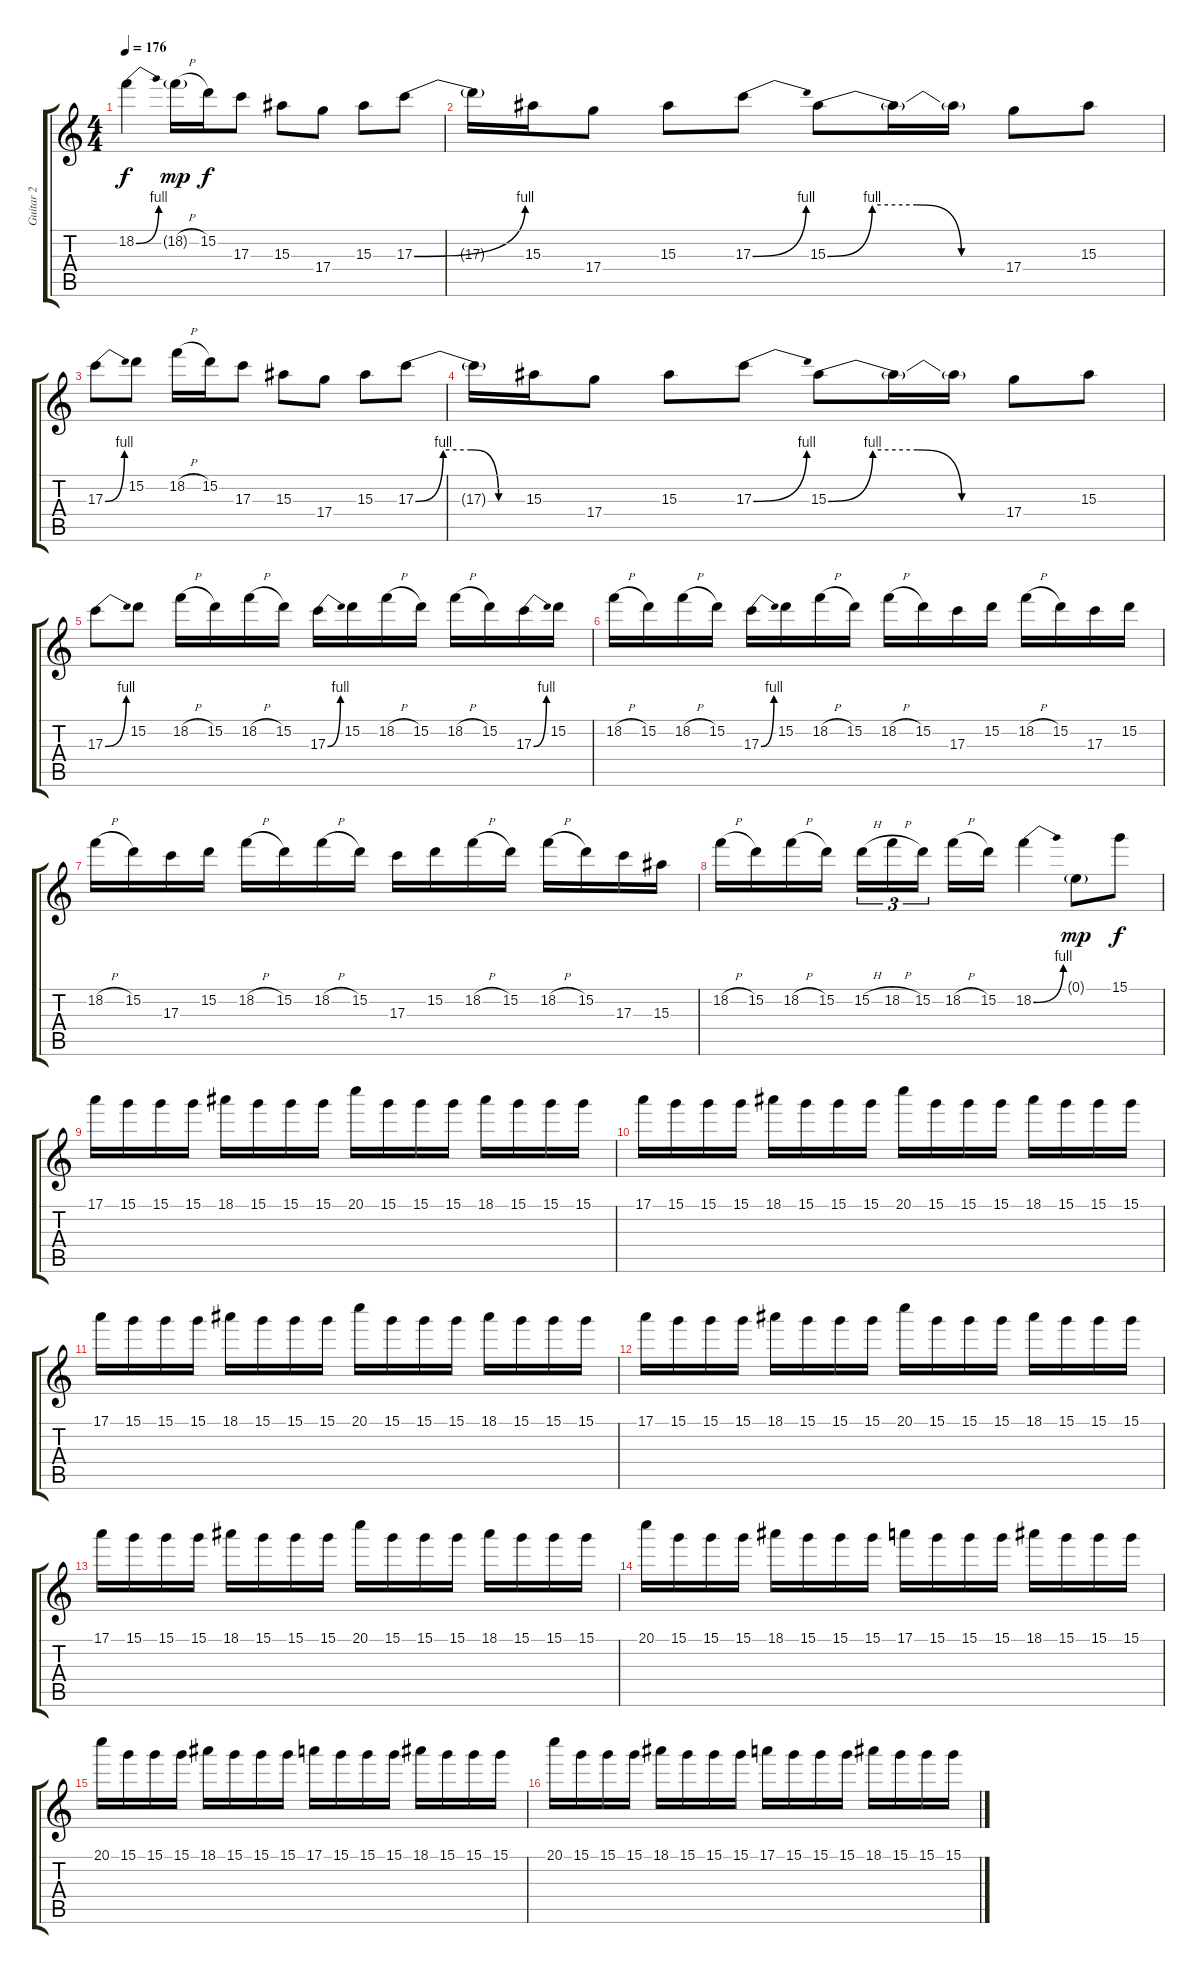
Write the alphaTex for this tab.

\track ("Guitar 2" "Guitar 2") {instrument distortionguitar}
\staff {score tabs}
\tuning (E4 B3 G3 D3 A2 E2) {hide}
\ts (4 4)
\tempo 176
\clef g2
\ks c
18.2{be (bend 0 0 60 4)}.4{dy f} 18.2{h g}.16{dy mp} 15.2.16{dy f} 17.3.8 15.3.8 17.4.8 15.3.8 17.3{be (bend 0 0 60 4)}.8 |
17.3{t}.16 15.3.16 17.4.8 15.3.8 17.3{be (bend 0 0 60 4)}.8 15.3{be (custom 0 0 15 4 30 4 45 0 60 0)}.8 15.3{t}.16 15.3{t}.16 17.4.8 15.3.8 |
17.3{be (bend 0 0 60 4)}.8 15.2.8 18.2{h}.16 15.2.16 17.3.8 15.3.8 17.4.8 15.3.8 17.3{be (custom 0 0 15 4 30 4 45 0 60 0)}.8 |
17.3{t}.16 15.3.16 17.4.8 15.3.8 17.3{be (bend 0 0 60 4)}.8 15.3{be (custom 0 0 15 4 30 4 45 0 60 0)}.8 15.3{t}.16 15.3{t}.16 17.4.8 15.3.8 |
17.3{be (bend 0 0 60 4)}.8 15.2.8 18.2{h}.16 15.2.16 18.2{h}.16 15.2.16 17.3{be (bend 0 0 60 4)}.16 15.2.16 18.2{h}.16 15.2.16 18.2{h}.16 15.2.16 17.3{be (bend 0 0 60 4)}.16 15.2.16 |
18.2{h}.16 15.2.16 18.2{h}.16 15.2.16 17.3{be (bend 0 0 60 4)}.16 15.2.16 18.2{h}.16 15.2.16 18.2{h}.16 15.2.16 17.3.16 15.2.16 18.2{h}.16 15.2.16 17.3.16 15.2.16 |
18.2{h}.16 15.2.16 17.3.16 15.2.16 18.2{h}.16 15.2.16 18.2{h}.16 15.2.16 17.3.16 15.2.16 18.2{h}.16 15.2.16 18.2{h}.16 15.2.16 17.3.16 15.3.16 |
18.2{h}.16 15.2.16 18.2{h}.16 15.2.16 15.2{h}.16{tu (3 2)} 18.2{h}.16{tu (3 2)} 15.2.16{tu (3 2) beam splitsecondary} 18.2{h}.16 15.2.16 18.2{be (bend 0 0 60 4)}.4 0.1{g}.8{dy mp} 15.1.8{dy f} |
17.1.16 15.1.16 15.1.16 15.1.16 18.1.16 15.1.16 15.1.16 15.1.16 20.1.16 15.1.16 15.1.16 15.1.16 18.1.16 15.1.16 15.1.16 15.1.16 |
17.1.16 15.1.16 15.1.16 15.1.16 18.1.16 15.1.16 15.1.16 15.1.16 20.1.16 15.1.16 15.1.16 15.1.16 18.1.16 15.1.16 15.1.16 15.1.16 |
17.1.16 15.1.16 15.1.16 15.1.16 18.1.16 15.1.16 15.1.16 15.1.16 20.1.16 15.1.16 15.1.16 15.1.16 18.1.16 15.1.16 15.1.16 15.1.16 |
17.1.16 15.1.16 15.1.16 15.1.16 18.1.16 15.1.16 15.1.16 15.1.16 20.1.16 15.1.16 15.1.16 15.1.16 18.1.16 15.1.16 15.1.16 15.1.16 |
17.1.16 15.1.16 15.1.16 15.1.16 18.1.16 15.1.16 15.1.16 15.1.16 20.1.16 15.1.16 15.1.16 15.1.16 18.1.16 15.1.16 15.1.16 15.1.16 |
20.1.16 15.1.16 15.1.16 15.1.16 18.1.16 15.1.16 15.1.16 15.1.16 17.1.16 15.1.16 15.1.16 15.1.16 18.1.16 15.1.16 15.1.16 15.1.16 |
20.1.16 15.1.16 15.1.16 15.1.16 18.1.16 15.1.16 15.1.16 15.1.16 17.1.16 15.1.16 15.1.16 15.1.16 18.1.16 15.1.16 15.1.16 15.1.16 |
20.1.16 15.1.16 15.1.16 15.1.16 18.1.16 15.1.16 15.1.16 15.1.16 17.1.16 15.1.16 15.1.16 15.1.16 18.1.16 15.1.16 15.1.16 15.1.16
